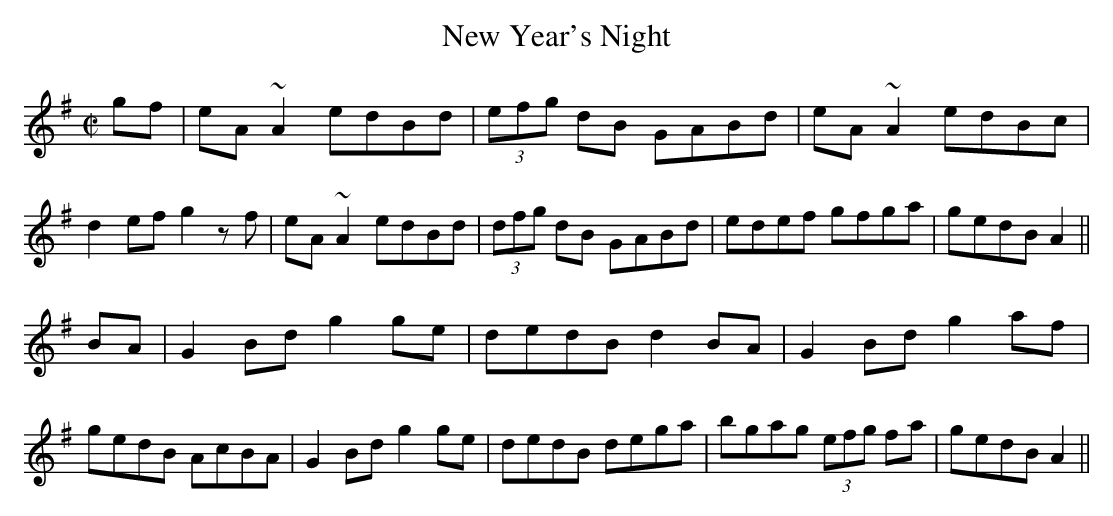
X:1
T:New Year's Night
M:C|
E:7
K:G
gf|eA ~A2 edBd|(3efg dB GABd|eA ~A2 edBc|d2 ef g2 z f|eA ~A2 edBd|(3dfg dB GABd|edef gfga|gedB A2||
BA|G2 Bd g2 ge|dedBd2 BA|G2 Bd g2 af|gedB AcBA|G2 Bd g2 ge|dedB dega|bgag (3efg fa|gedB A2||
